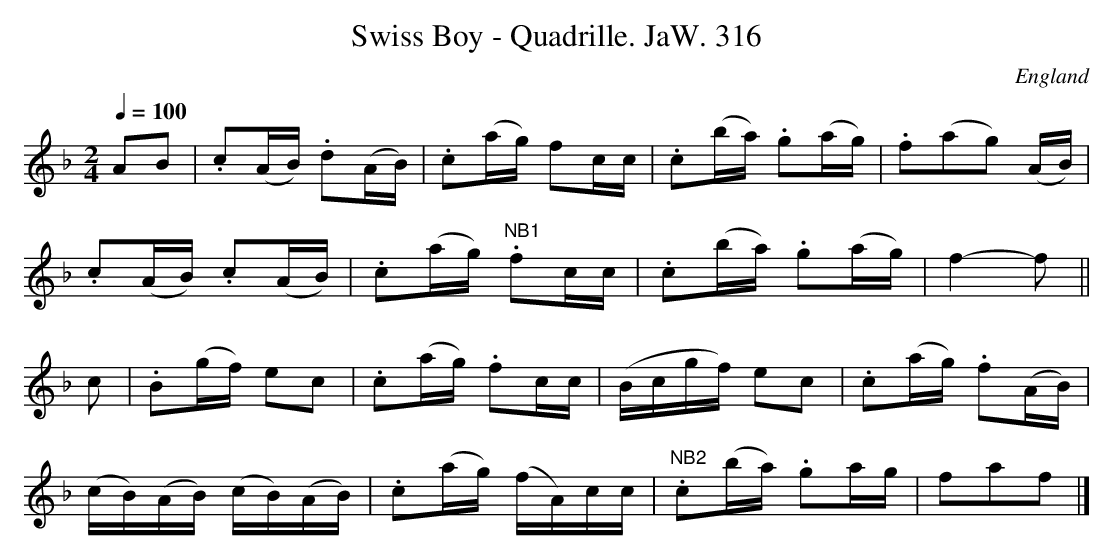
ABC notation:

X:1
T:Swiss Boy - Quadrille. JaW. 316
M:2/4
L:1/8
Q:1/4=100
O:England
K:F major
AB|.c(A/B/) .d(A/B/)|.c(a/g/) fc/c/|.c(b/a/) .g(a/g/)|.f(ag) (A/B/)|!
.c(A/B/) .c(A/B/)|.c(a/g/) "NB1".fc/c/|.c(b/a/) .g(a/g/)|f2-f||!
c|.B(g/f/) ec|.c(a/g/) .fc/c/ |(B/c/g/f/) ec|.c(a/g/) .f(A/B/)|!
(c/B/)(A/B/) (c/B/)(A/B/)|.c(a/g/) (f/A/)c/c/|"NB2".c(b/a/) .ga/g/|faf|]
